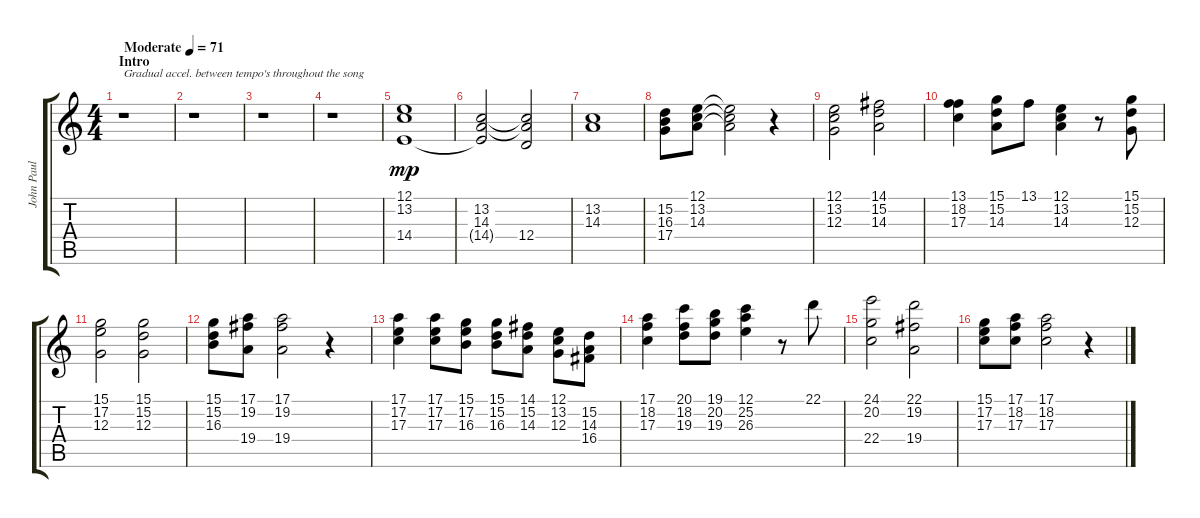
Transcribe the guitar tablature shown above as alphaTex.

\track ("John Paul Jones - Recorder 1" "John Paul ") {instrument recorder}
\staff {score tabs}
\tuning (E4 B3 G3 D3 A2 E2) {hide}
\ts (4 4)
\section ("" "Intro")
\tempo (71 "Moderate")
\clef g2
\ks c
r.1{txt "Gradual accel. between tempo's throughout the song" dy mp instrument recorder} |
r.1 |
r.1 |
r.1 |
(12.1 13.2 14.4).1 |
(13.2 14.3 14.4{t}).2 (13.2{t} 14.3{t} 12.4).2 |
(13.2 14.3).1 |
(15.2 16.3 17.4).8 (12.1 13.2 14.3).8 (12.1{t} 13.2{t} 14.3{t}).2 r.4 |
(12.1 13.2 12.3).2 (14.1 15.2 14.3).2 |
(13.1 18.2 17.3).4 (15.1 15.2 14.3).8 13.1.8 (12.1 13.2 14.3).4 r.8 (15.1 15.2 12.3).8 |
(15.1 17.2 12.3).2 (15.1 15.2 12.3).2 |
(15.1 15.2 16.3).8 (17.1 19.2 19.4).8 (17.1 19.2 19.4).2 r.4 |
(17.1 17.2 17.3).4 (17.1 17.2 17.3).8 (15.1 17.2 16.3).8 (15.1 15.2 16.3).8 (14.1 15.2 14.3).8 (12.1 13.2 12.3).8 (15.2 14.3 16.4).8 |
(17.1 18.2 17.3).4 (20.1 18.2 19.3).8 (19.1 20.2 19.3).8 (12.1 25.2 26.3).4 r.8 22.1.8 |
(24.1 20.2 22.4).2 (22.1 19.2 19.4).2 |
(15.1 17.2 17.3).8 (17.1 18.2 17.3).8 (17.1 18.2 17.3).2 r.4
